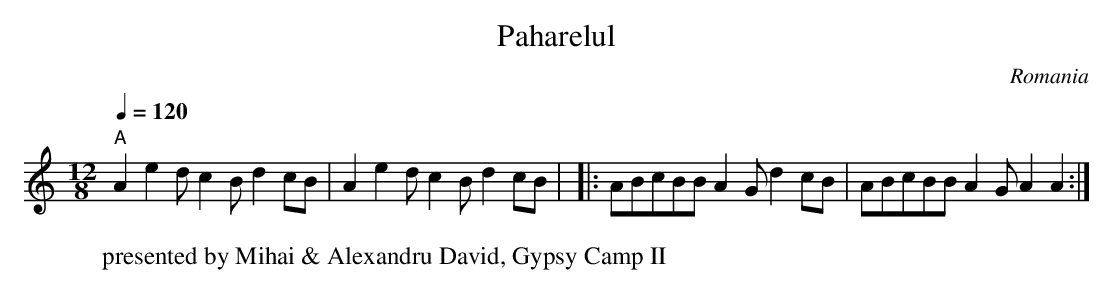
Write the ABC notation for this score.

X:1
T:Paharelul
O:Romania
W:presented by Mihai & Alexandru David, Gypsy Camp II
L:1/8
M:12/8
K:Am
Q:1/4=120
"A"A2e2dc2Bd2cB|A2e2dc2Bd2cB|\
|:ABcBBA2Gd2cB|ABcBBA2GA2A2:|
